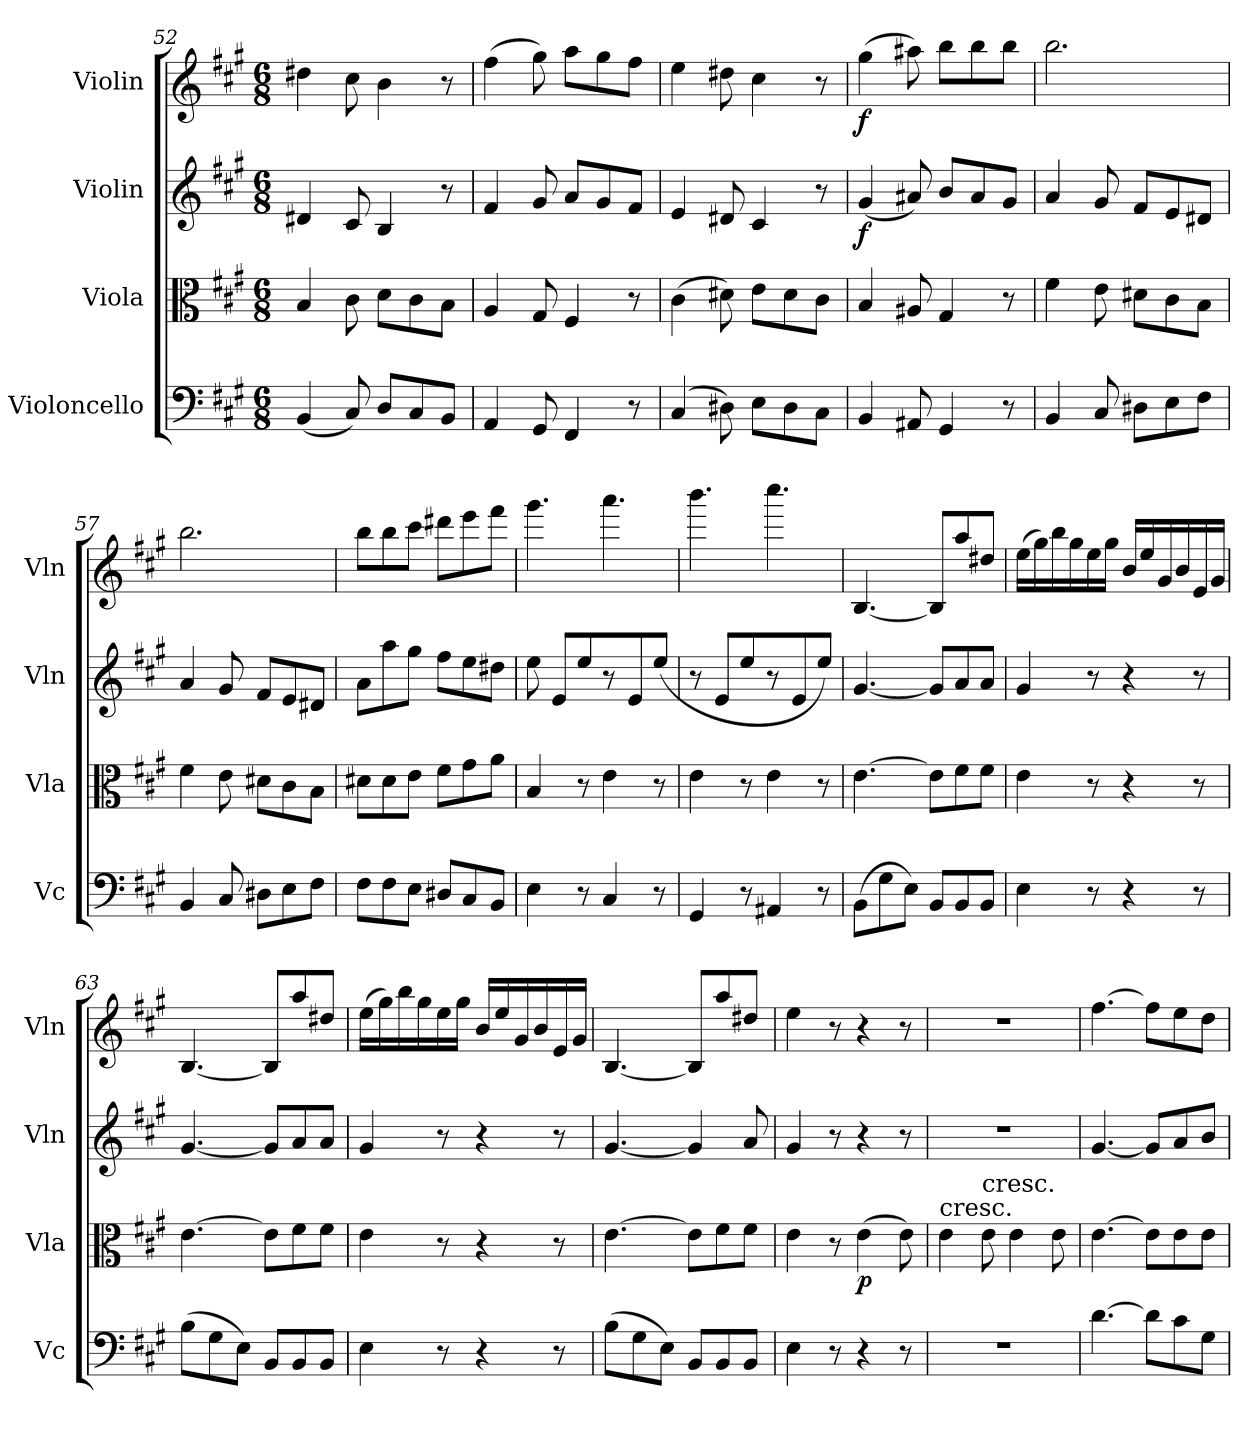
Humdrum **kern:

**kern	**kern	**dynam	**kern	**dynam	**kern	**dynam
*part4	*part3	*part3	*part2	*part2	*part1	*part1
*staff4	*staff3	*staff3	*staff2	*staff2	*staff1	*staff1
*I"Violoncello	*I"Viola	*	*I"Violin	*	*I"Violin	*
*I'Vc	*I'Vla	*	*I'Vln	*	*I'Vln	*
*clefF4	*clefC3	*	*clefG2	*	*clefG2	*
*k[f#c#g#]	*k[f#c#g#]	*	*k[f#c#g#]	*	*k[f#c#g#]	*
*A:	*A:	*	*A:	*	*A:	*
*M6/8	*M6/8	*	*M6/8	*	*M6/8	*
=52	=52	=52	=52	=52	=52	=52
(4BB/	4B/	.	4d#X/	.	4dd#X\	.
8C#/)	8c#\	.	8c#/	.	8cc#\	.
8D/L	8d\L	.	4B/	.	4b\	.
8C#/	8c#\	.	.	.	.	.
8BB/J	8B\J	.	8r	.	8r	.
=53	=53	=53	=53	=53	=53	=53
4AA/	4A/	.	4f#/	.	(4ff#\	.
8GG#/	8G#/	.	8g#/	.	8gg#\)	.
4FF#/	4F#/	.	8a/L	.	8aa\L	.
.	.	.	8g#/	.	8gg#\	.
8r	8r	.	8f#/J	.	8ff#\J	.
=54	=54	=54	=54	=54	=54	=54
(4C#/	(4c#\	.	4e/	.	4ee\	.
8D#X\)	8d#X\)	.	8d#X/	.	8dd#X\	.
8E\L	8e\L	.	4c#/	.	4cc#\	.
8D#\	8d#\	.	.	.	.	.
8C#\J	8c#\J	.	8r	.	8r	.
=55	=55	=55	=55	=55	=55	=55
4BB/	4B/	.	(4g#/	f	(4gg#\	f
8AA#X/	8A#X/	.	8a#X/)	.	8aa#X\)	.
4GG#/	4G#/	.	8b/L	.	8bb\L	.
.	.	.	8a#/	.	8bb\	.
8r	8r	.	8g#/J	.	8bb\J	.
=56	=56	=56	=56	=56	=56	=56
4BB/	4f#\	.	4a/	.	2.bb\	.
8C#/	8e\	.	8g#/	.	.	.
8D#X\L	8d#X\L	.	8f#/L	.	.	.
8E\	8c#\	.	8e/	.	.	.
8F#\J	8B\J	.	8d#X/J	.	.	.
=57	=57	=57	=57	=57	=57	=57
4BB/	4f#\	.	4a/	.	2.bb\	.
8C#/	8e\	.	8g#/	.	.	.
8D#X\L	8d#X\L	.	8f#/L	.	.	.
8E\	8c#\	.	8e/	.	.	.
8F#\J	8B\J	.	8d#X/J	.	.	.
=58	=58	=58	=58	=58	=58	=58
8F#\L	8d#X\L	.	8a\L	.	8bb\L	.
8F#\	8d#\	.	8aa\	.	8bb\	.
8E\J	8e\J	.	8gg#\J	.	8ccc#\J	.
8D#X/L	8f#\L	.	8ff#\L	.	8ddd#X\L	.
8C#/	8g#\	.	8ee\	.	8eee\	.
8BB/J	8a\J	.	8dd#X\J	.	8fff#\J	.
=59	=59	=59	=59	=59	=59	=59
4E\	4B/	.	8ee\	.	4.ggg#\	.
.	.	.	8e/L	.	.	.
8r	8r	.	8ee/	.	.	.
4C#/	4e\	.	8r	.	4.aaa\	.
.	.	.	8e/	.	.	.
8r	8r	.	(8ee/J	.	.	.
=60	=60	=60	=60	=60	=60	=60
4GG#/	4e\	.	8r	.	4.bbb\	.
.	.	.	8e/L	.	.	.
8r	8r	.	8ee/	.	.	.
4AA#X/	4e\	.	8r	.	4.cccc#\	.
.	.	.	8e/	.	.	.
8r	8r	.	8ee/J)	.	.	.
=61	=61	=61	=61	=61	=61	=61
(8BB\L	[4.e\	.	[4.g#/	.	[4.B/	.
8G#\	.	.	.	.	.	.
8E\J)	.	.	.	.	.	.
8BB/L	8e\L]	.	8g#/L]	.	8B/L]	.
8BB/	8f#\	.	8a/	.	8aa/	.
8BB/J	8f#\J	.	8a/J	.	8dd#X/J	.
=62	=62	=62	=62	=62	=62	=62
4E\	4e\	.	4g#/	.	(16ee\LL	.
.	.	.	.	.	16gg#\)	.
.	.	.	.	.	16bb\	.
.	.	.	.	.	16gg#\	.
8r	8r	.	8r	.	16ee\	.
.	.	.	.	.	16gg#\JJ	.
4r	4r	.	4r	.	16b/LL	.
.	.	.	.	.	16ee/	.
.	.	.	.	.	16g#/	.
.	.	.	.	.	16b/	.
8r	8r	.	8r	.	16e/	.
.	.	.	.	.	16g#/JJ	.
=63	=63	=63	=63	=63	=63	=63
(8B\L	[4.e\	.	[4.g#/	.	[4.B/	.
8G#\	.	.	.	.	.	.
8E\J)	.	.	.	.	.	.
8BB/L	8e\L]	.	8g#/L]	.	8B/L]	.
8BB/	8f#\	.	8a/	.	8aa/	.
8BB/J	8f#\J	.	8a/J	.	8dd#X/J	.
=64	=64	=64	=64	=64	=64	=64
4E\	4e\	.	4g#/	.	(16ee\LL	.
.	.	.	.	.	16gg#\)	.
.	.	.	.	.	16bb\	.
.	.	.	.	.	16gg#\	.
8r	8r	.	8r	.	16ee\	.
.	.	.	.	.	16gg#\JJ	.
4r	4r	.	4r	.	16b/LL	.
.	.	.	.	.	16ee/	.
.	.	.	.	.	16g#/	.
.	.	.	.	.	16b/	.
8r	8r	.	8r	.	16e/	.
.	.	.	.	.	16g#/JJ	.
=65	=65	=65	=65	=65	=65	=65
(8B\L	[4.e\	.	[4.g#/	.	[4.B/	.
8G#\	.	.	.	.	.	.
8E\J)	.	.	.	.	.	.
8BB/L	8e\L]	.	4g#/]	.	8B/L]	.
8BB/	8f#\	.	.	.	8aa/	.
8BB/J	8f#\J	.	8a/	.	8dd#X/J	.
=66	=66	=66	=66	=66	=66	=66
4E\	4e\	.	4g#/	.	4ee\	.
8r	8r	.	8r	.	8r	.
4r	(4e\	p	4r	.	4r	.
8r	8e\)	.	8r	.	8r	.
=67	=67	=67	=67	=67	=67	=67
!	!LO:TX:t=cresc.	!	!	!	!	!
2.r	4e\	.	2.r	.	2.r	.
!	!LO:TX:t=cresc.	!	!	!	!	!
.	8e\	.	.	.	.	.
.	4e\	.	.	.	.	.
.	8e\	.	.	.	.	.
=68	=68	=68	=68	=68	=68	=68
[4.d\	[4.e\	.	[4.g#/	.	[4.ff#\	.
8d\L]	8e\L]	.	8g#/L]	.	8ff#\L]	.
8c#\	8e\	.	8a/	.	8ee\	.
8G#\J	8e\J	.	8b/J	.	8dd\J	.
=	=	=	=	=	=	=
*-	*-	*-	*-	*-	*-	*-
